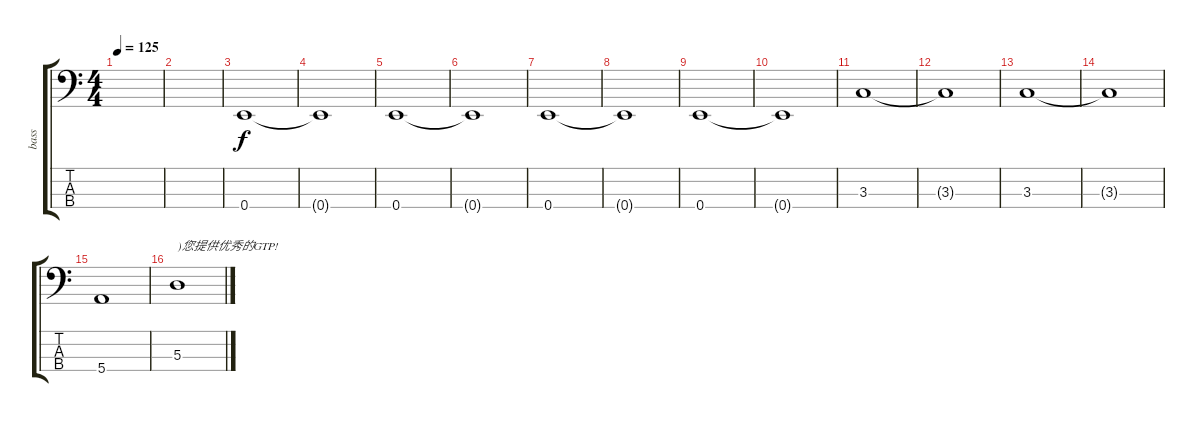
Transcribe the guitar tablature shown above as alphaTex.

\track ("bass" "bass") {instrument electricbassfinger}
\staff {score tabs}
\tuning (G2 D2 A1 E1) {hide}
\ts (4 4)
\tempo 125
\clef f4
\ks c
|
|
0.4.1 |
0.4{t}.1 |
0.4.1 |
0.4{t}.1 |
0.4.1 |
0.4{t}.1 |
0.4.1 |
0.4{t}.1 |
3.3.1 |
3.3{t}.1 |
3.3.1 |
3.3{t}.1 |
5.4.1 |
5.3.1{txt ")您提供优秀的GTP!"}
